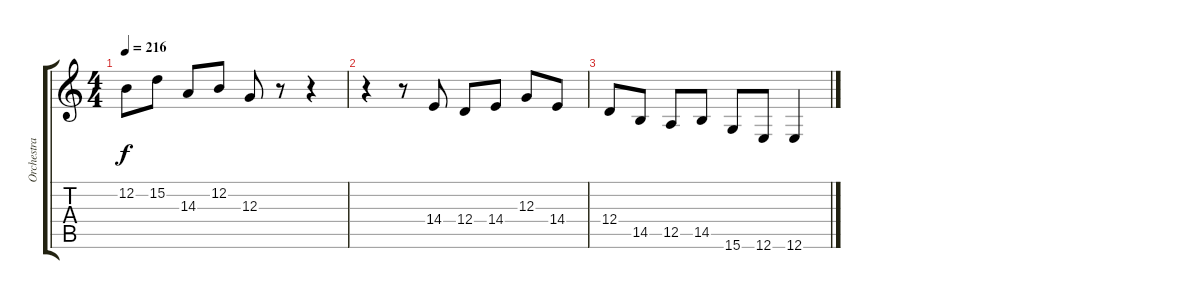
\track ("Orchestra" "Orchestra") {instrument stringensemble1}
\staff {score tabs}
\tuning (E4 B3 G3 D3 A2 E2) {hide}
\ts (4 4)
\tempo 216
\clef g2
\ks c
12.2.8{dy f} 15.2.8 14.3.8 12.2.8 12.3.8 r.8 r.4 |
r.4 r.8 14.4.8 12.4.8 14.4.8 12.3.8 14.4.8 |
12.4.8 14.5.8 12.5.8 14.5.8 15.6.8 12.6.8 12.6.4
